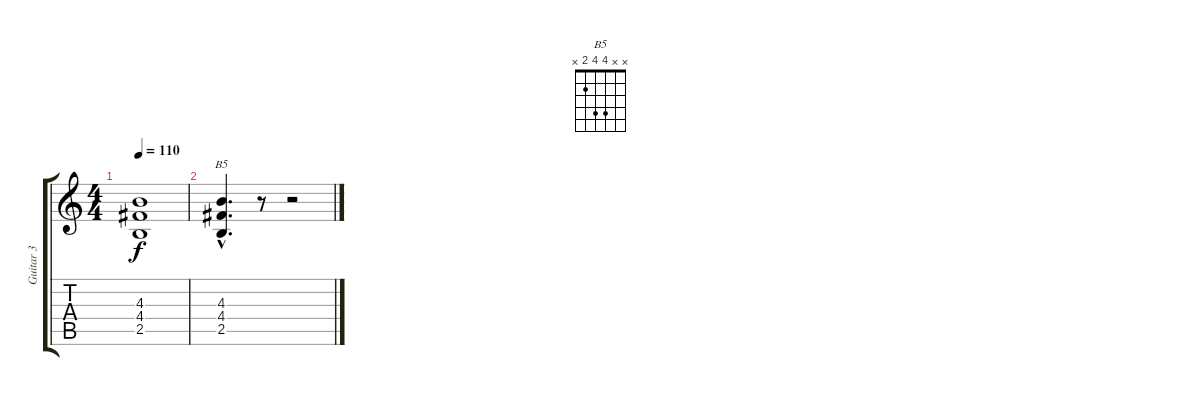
\track ("Guitar 3" "Guitar 3") {instrument overdrivenguitar}
\staff {score tabs}
\tuning (E4 B3 G3 D3 A2 E2) {hide}
\chord ("B5" x x 4 4 2 x)
\ts (4 4)
\tempo 110
\clef g2
\ks c
(4.3{t} 4.4{t} 2.5{t}).1{dy f} |
(4.3{hac} 4.4{hac} 2.5{hac}).4{d ch "B5"} r.8 r.2
